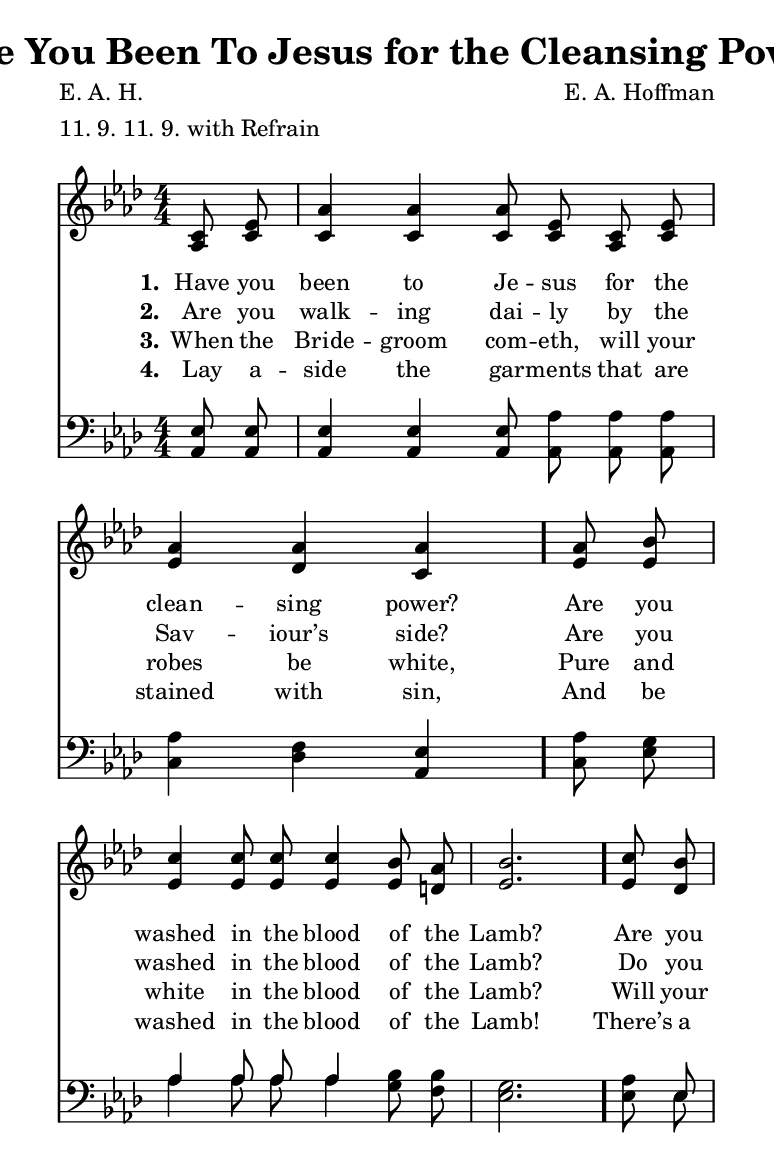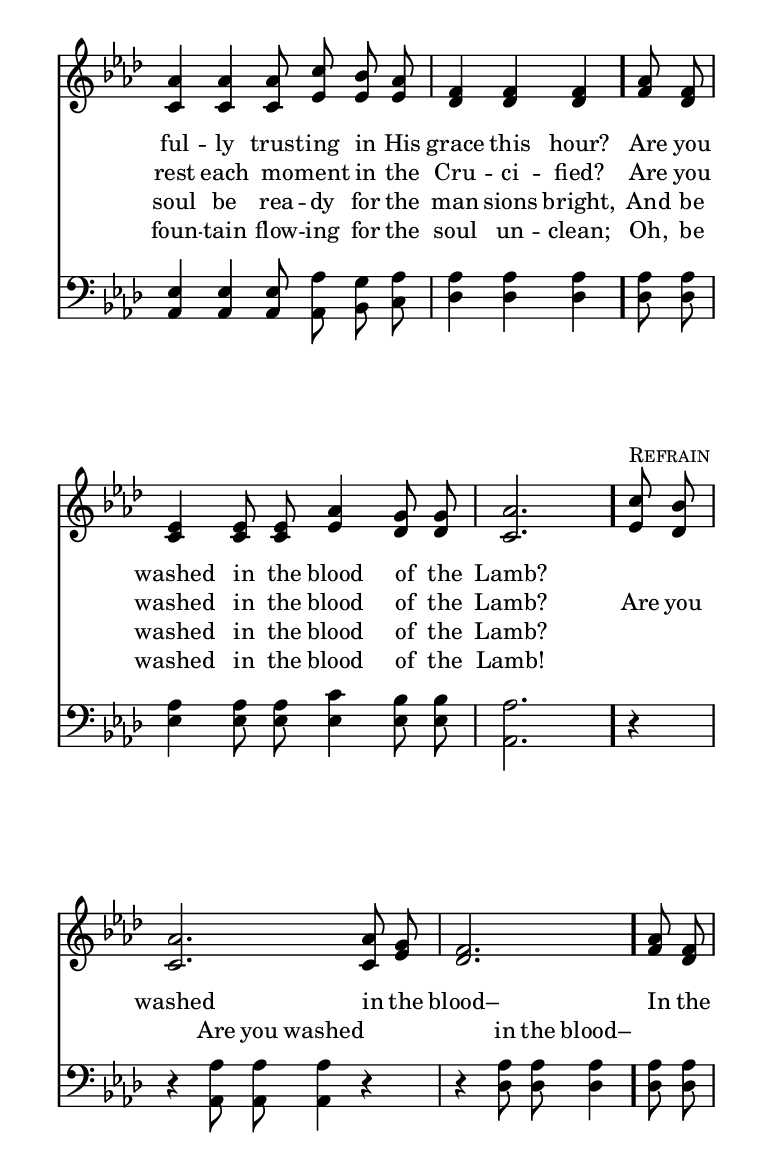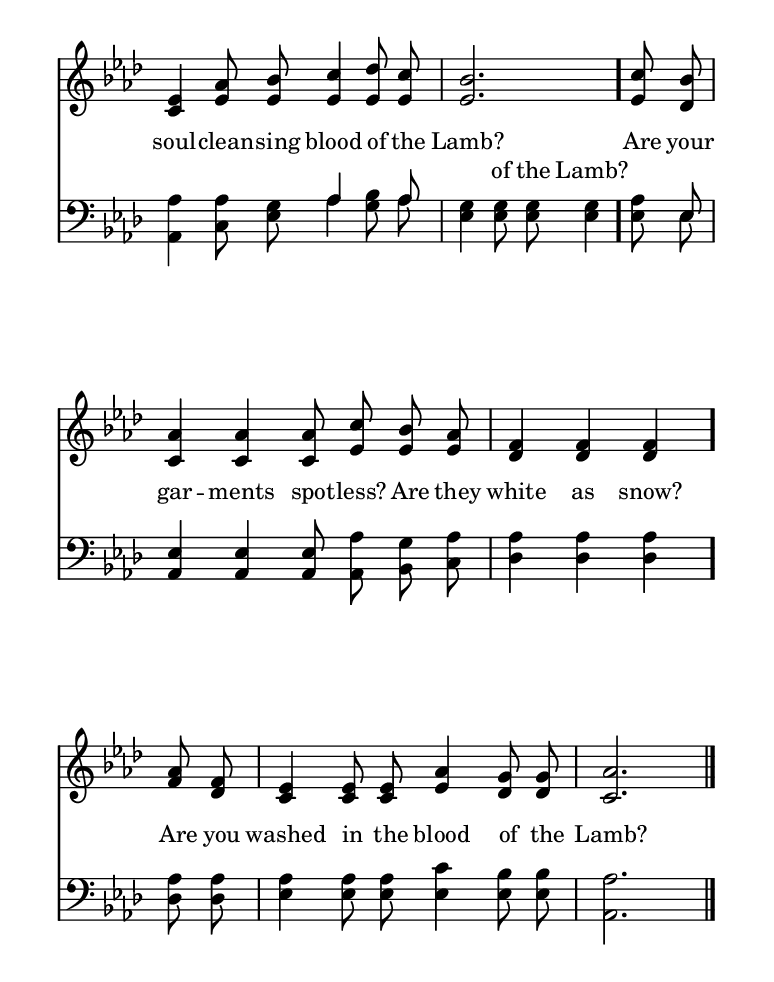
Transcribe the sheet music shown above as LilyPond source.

\include "common/global.ily"
\paper {
  \include "common/paper.ily"
  ragged-last-bottom = ##t
  system-count = #(cond (is-eogsized 6) (#t #f))
  page-count = #(cond (is-eogsized 2) (#t #f))
  systems-per-page = #(cond (is-eogsized 4) (#t #f))
}

\header{
  %gospel
  hymnnumber = "90"
  title = "Have You Been To Jesus for the Cleansing Power?"
  markuptitle = \markup \center-column { "Have You Been To Jesus" "for the Cleansing Power?" \vspace #0.4 }
  tunename = ""
  meter = "11. 9. 11. 9. with Refrain"
  poet = "E. A. H."
  composer = "E. A. Hoffman"
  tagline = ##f
}

% for fermata in MIDI
ta = { \tempo 4=80 }
tb = { \tempo 4=40 }

patternAA = { c8 c8 | c4 c4 c8 c8 c8 c8 | c4 c4 c4 }

patternBA = { c8 c8 | c4 c8 c8 c4 c8 c8 | c2. }
patternBB = { c8 c8 | c4 c8 c8 c4 c8 c8 | c4 c8 c8 c4 }

patternCA = { c8 c8 | c2. c8 c8 | c2. }
patternCB = { c4 | c4 c8 c8 c4 c4 | c4 c8 c8 c4 }

global = {
  \include "common/overrides.ily"
  \override Staff.TimeSignature.style = #'numbered
  \time 4/4
  \override Score.MetronomeMark.transparent = ##t % hide all fermata changes too
  \ta
  \key aes \major
  \partial 4
  \autoBeamOff
}

notesSoprano = {
\global
\relative c' {

  \changePitch \patternAA { c ees | aes aes aes ees c ees | aes aes aes }
  \changePitch \patternBA { aes bes | c c c c bes aes | bes }
  \changePitch \patternAA { c bes | aes aes aes c bes aes | f f f }
  \changePitch \patternBA { aes f | ees ees ees aes g g | aes }

  << s^\markup { \small \caps "Refrain" }
  \changePitch \patternCA { c bes | aes aes g | f } >>
  \changePitch \patternBA { aes f | ees aes bes c des c | bes }
  \changePitch \patternAA { c bes | aes aes aes c bes aes | f f f }
  \changePitch \patternBA { aes f | ees ees ees aes g g | aes }

  \bar "|."

}
}

notesAlto = {
\global
\relative e {

  \changePitch \patternAA { aes c | c c c c aes c | ees des c }
  \changePitch \patternBA { ees ees | ees ees ees ees ees d | ees }
  \changePitch \patternAA { ees des | c c c ees ees ees | des des des }
  \changePitch \patternBA { f des | c c c ees des des | c }

  \changePitch \patternCA { ees des | c c ees | des }
  \changePitch \patternBA { f des c ees ees ees ees ees | ees }
  \changePitch \patternAA { ees des | c c c ees ees ees | des des des }
  \changePitch \patternBA { f des | c c c ees des des | c }

}
}

notesTenor = {
\global
\relative a {

  \changePitch \patternAA { ees ees | ees ees ees aes aes aes | aes f ees }
  \changePitch \patternBA { aes g | aes aes aes aes bes bes | g }
  \changePitch \patternAA { aes ees | ees ees ees aes g aes | aes aes aes }
  \changePitch \patternBA { aes aes | aes aes aes c bes bes | aes }

  \changePitch \patternCB { r | r aes aes aes r | r aes aes aes }
  \changePitch \patternBB { aes aes | aes aes g aes bes aes | g g g g }
  \changePitch \patternAA { aes ees | ees ees ees aes g aes | aes aes aes }
  \changePitch \patternBA { aes aes | aes aes aes c bes bes | aes }

}
}

notesBass = {
\global
\relative f, {

  \changePitch \patternAA { aes aes | aes aes aes aes aes aes | c des aes }
  \changePitch \patternBA { c ees | aes aes aes aes g f | ees }
  \changePitch \patternAA { ees ees | aes, aes aes aes bes c | des des des }
  \changePitch \patternBA { des des | ees ees ees ees ees ees | aes, }

  \changePitch \patternCB { r | r aes aes aes r | r des des des }
  \changePitch \patternBB { des des aes c ees aes g aes  | ees ees ees ees }
  \changePitch \patternAA { ees ees | aes, aes aes aes bes c | des des des }
  \changePitch \patternBA { des des | ees ees ees ees ees ees | aes, }

}
}

Refrain = \lyricmode {

%{HIDE>%} Are you washed in the blood– \bar "." %{<HIDE%}
%LYRICS Are you washed ... in the blood ...
In the soul -- clean -- sing blood of the Lamb? \bar "."
Are your gar -- ments spot -- less? Are they white as snow? \bar "."
Are you washed in the blood of the Lamb? \bar "."

}

wordsA = \lyricmode {
\set stanza = "1."

Have you been to Je -- sus for the clean -- sing power? \bar "."
Are you washed in the blood of the Lamb? \bar "."
Are you ful -- ly trust -- ing in His grace this hour? \bar "."
Are you washed in the blood of the Lamb? \bar "." \eogbreak

}

wordsB = \lyricmode {
\set stanza = "2."

Are you walk -- ing dai -- ly by the Sav -- iour’s side?
Are you washed in the blood of the Lamb?
Do you rest each mo -- ment in the Cru -- ci -- fied?
Are you washed in the blood of the Lamb?

\Refrain

}

wordsC = \lyricmode {
\set stanza = "3."

When the Bride -- groom com -- eth, will your robes be white,
Pure and white in the blood of the Lamb?
Will your soul be rea -- dy for the man -- sions bright,
And be washed in the blood of the Lamb?

}

wordsD = \lyricmode {
\set stanza = "4."

Lay a -- side the gar -- ments that are stained with sin,
And be washed in the blood of the Lamb!
There’s a foun -- tain flow -- ing for the soul un -- clean;
Oh, be washed in the blood of the Lamb!

}

underWords = \lyricmode {

{ \repeat unfold 40 { \skip 4 } }
Are you washed in the blood–
{ \repeat unfold 9 { \skip 4 } }
of the Lamb?

}

\score {
  \context ChoirStaff <<
    \context Staff = upper <<
      \set Staff.autoBeaming = ##f
      \set ChoirStaff.systemStartDelimiter = #'SystemStartBar
      \set ChoirStaff.printPartCombineTexts = ##f
      \partcombine #'(2 . 9) \notesSoprano \notesAlto
      \context NullVoice = sopranos { \voiceOne << \notesSoprano >> }
      \context NullVoice = altos { \voiceTwo << \notesAlto >> }
      \context Lyrics = one   \lyricsto sopranos \wordsA
      \context Lyrics = two   \lyricsto sopranos \wordsB
      \context Lyrics = three \lyricsto sopranos \wordsC
      \context Lyrics = four  \lyricsto sopranos \wordsD
    >>
    \context Staff = men <<
      \set Staff.autoBeaming = ##f
      \clef bass
      \set ChoirStaff.printPartCombineTexts = ##f
      \partcombine #'(2 . 9) \notesTenor \notesBass
      \context NullVoice = tenors { \voiceOne << \notesTenor >> }
      \context NullVoice = basses { \voiceTwo << \notesBass >> }
    >>
    \context Lyrics = three \lyricsto tenors \underWords
  >>
  \layout {
    \include "common/layout.ily"
  }
  \midi{
    \include "common/midi.ily"
  }
}

\version "2.19.49"  % necessary for upgrading to future LilyPond versions.

% vi:set et ts=2 sw=2 ai nocindent syntax=lilypond:
